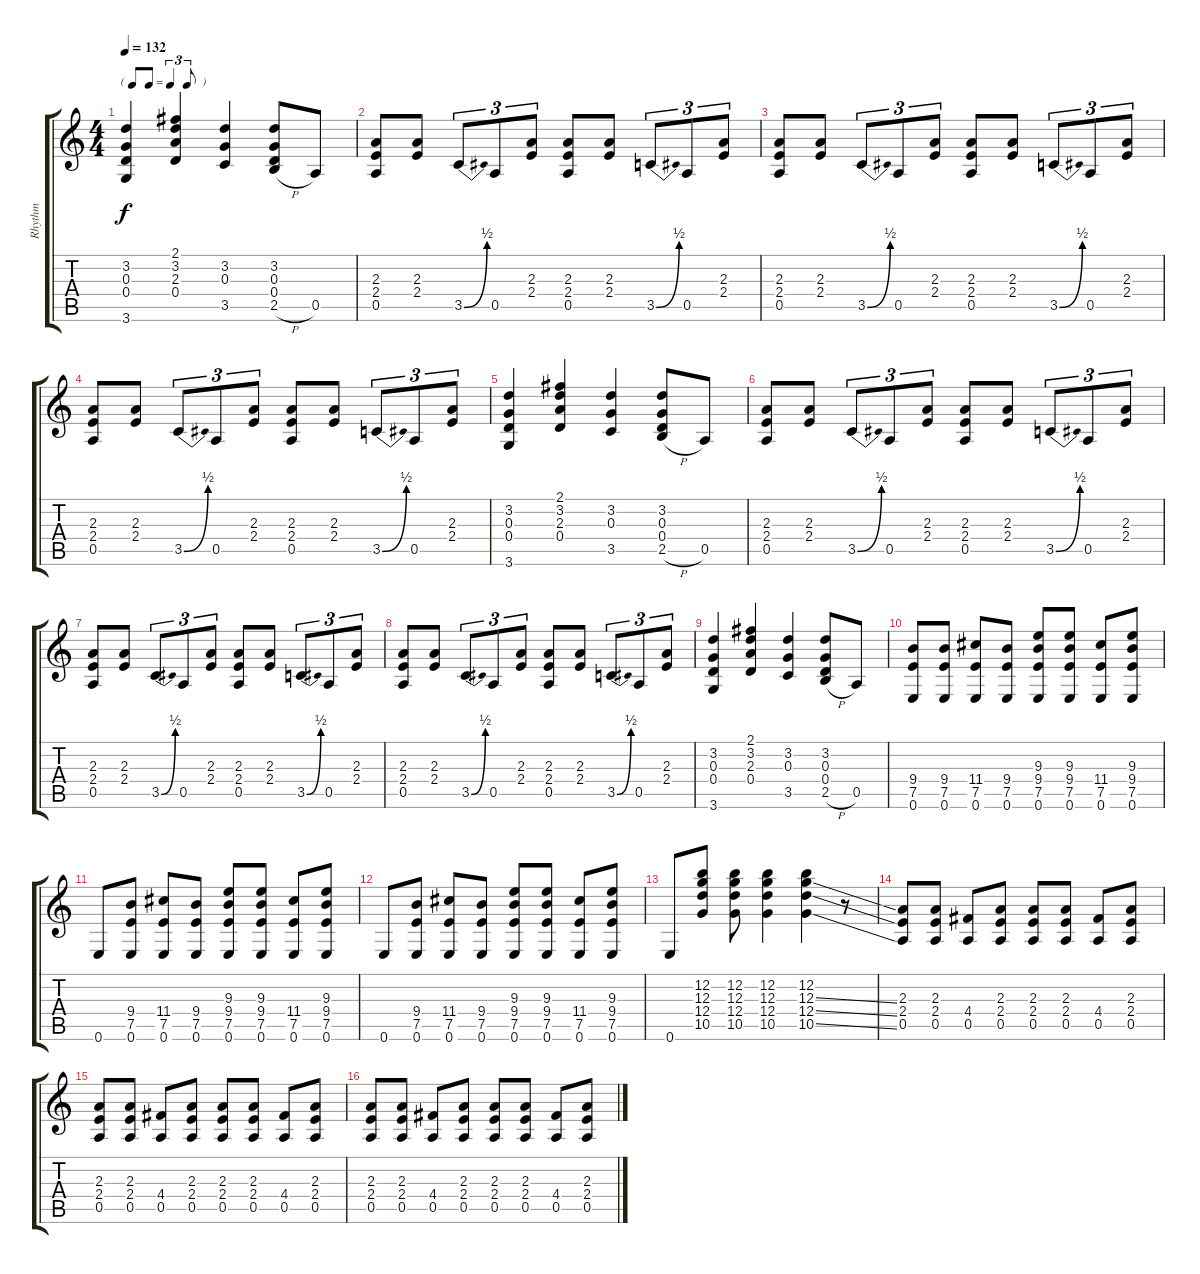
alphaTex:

\track ("Rhythm" "Rhythm") {instrument overdrivenguitar}
\staff {score tabs}
\tuning (E4 B3 G3 D3 A2 E2) {hide}
\ts (4 4)
\tf triplet8th
\tempo 132
\clef g2
\ks c
(3.2 0.3 0.4 3.6).4{dy f} (2.1 3.2 2.3 0.4).4 (3.2 0.3 3.5).4 (3.2 0.3 0.4 2.5{h}).8 0.5.8 |
(2.3 2.4 0.5).8 (2.3 2.4).8 3.5{be (bend 0 0 60 2)}.8{tu (3 2)} 0.5.8{tu (3 2)} (2.3 2.4).8{tu (3 2)} (2.3 2.4 0.5).8 (2.3 2.4).8 3.5{be (bend 0 0 60 2)}.8{tu (3 2)} 0.5.8{tu (3 2)} (2.3 2.4).8{tu (3 2)} |
(2.3 2.4 0.5).8 (2.3 2.4).8 3.5{be (bend 0 0 60 2)}.8{tu (3 2)} 0.5.8{tu (3 2)} (2.3 2.4).8{tu (3 2)} (2.3 2.4 0.5).8 (2.3 2.4).8 3.5{be (bend 0 0 60 2)}.8{tu (3 2)} 0.5.8{tu (3 2)} (2.3 2.4).8{tu (3 2)} |
(2.3 2.4 0.5).8 (2.3 2.4).8 3.5{be (bend 0 0 60 2)}.8{tu (3 2)} 0.5.8{tu (3 2)} (2.3 2.4).8{tu (3 2)} (2.3 2.4 0.5).8 (2.3 2.4).8 3.5{be (bend 0 0 60 2)}.8{tu (3 2)} 0.5.8{tu (3 2)} (2.3 2.4).8{tu (3 2)} |
(3.2 0.3 0.4 3.6).4 (2.1 3.2 2.3 0.4).4 (3.2 0.3 3.5).4 (3.2 0.3 0.4 2.5{h}).8 0.5.8 |
(2.3 2.4 0.5).8 (2.3 2.4).8 3.5{be (bend 0 0 60 2)}.8{tu (3 2)} 0.5.8{tu (3 2)} (2.3 2.4).8{tu (3 2)} (2.3 2.4 0.5).8 (2.3 2.4).8 3.5{be (bend 0 0 60 2)}.8{tu (3 2)} 0.5.8{tu (3 2)} (2.3 2.4).8{tu (3 2)} |
(2.3 2.4 0.5).8 (2.3 2.4).8 3.5{be (bend 0 0 60 2)}.8{tu (3 2)} 0.5.8{tu (3 2)} (2.3 2.4).8{tu (3 2)} (2.3 2.4 0.5).8 (2.3 2.4).8 3.5{be (bend 0 0 60 2)}.8{tu (3 2)} 0.5.8{tu (3 2)} (2.3 2.4).8{tu (3 2)} |
(2.3 2.4 0.5).8 (2.3 2.4).8 3.5{be (bend 0 0 60 2)}.8{tu (3 2)} 0.5.8{tu (3 2)} (2.3 2.4).8{tu (3 2)} (2.3 2.4 0.5).8 (2.3 2.4).8 3.5{be (bend 0 0 60 2)}.8{tu (3 2)} 0.5.8{tu (3 2)} (2.3 2.4).8{tu (3 2)} |
(3.2 0.3 0.4 3.6).4 (2.1 3.2 2.3 0.4).4 (3.2 0.3 3.5).4 (3.2 0.3 0.4 2.5{h}).8 0.5.8 |
(9.4 7.5 0.6).8 (9.4 7.5 0.6).8 (11.4 7.5 0.6).8 (9.4 7.5 0.6).8 (9.3 9.4 7.5 0.6).8 (9.3 9.4 7.5 0.6).8 (11.4 7.5 0.6).8 (9.3 9.4 7.5 0.6).8 |
0.6.8 (9.4 7.5 0.6).8 (11.4 7.5 0.6).8 (9.4 7.5 0.6).8 (9.3 9.4 7.5 0.6).8 (9.3 9.4 7.5 0.6).8 (11.4 7.5 0.6).8 (9.3 9.4 7.5 0.6).8 |
0.6.8 (9.4 7.5 0.6).8 (11.4 7.5 0.6).8 (9.4 7.5 0.6).8 (9.3 9.4 7.5 0.6).8 (9.3 9.4 7.5 0.6).8 (11.4 7.5 0.6).8 (9.3 9.4 7.5 0.6).8 |
0.6.8 (12.2 12.3 12.4 10.5).8 (12.2 12.3 12.4 10.5).8 (12.2 12.3 12.4 10.5).4 (12.2 12.3{ss} 12.4{ss} 10.5{ss}).4 r.8 |
(2.3 2.4 0.5).8 (2.3 2.4 0.5).8 (4.4 0.5).8 (2.3 2.4 0.5).8 (2.3 2.4 0.5).8 (2.3 2.4 0.5).8 (4.4 0.5).8 (2.3 2.4 0.5).8 |
(2.3 2.4 0.5).8 (2.3 2.4 0.5).8 (4.4 0.5).8 (2.3 2.4 0.5).8 (2.3 2.4 0.5).8 (2.3 2.4 0.5).8 (4.4 0.5).8 (2.3 2.4 0.5).8 |
(2.3 2.4 0.5).8 (2.3 2.4 0.5).8 (4.4 0.5).8 (2.3 2.4 0.5).8 (2.3 2.4 0.5).8 (2.3 2.4 0.5).8 (4.4 0.5).8 (2.3 2.4 0.5).8
